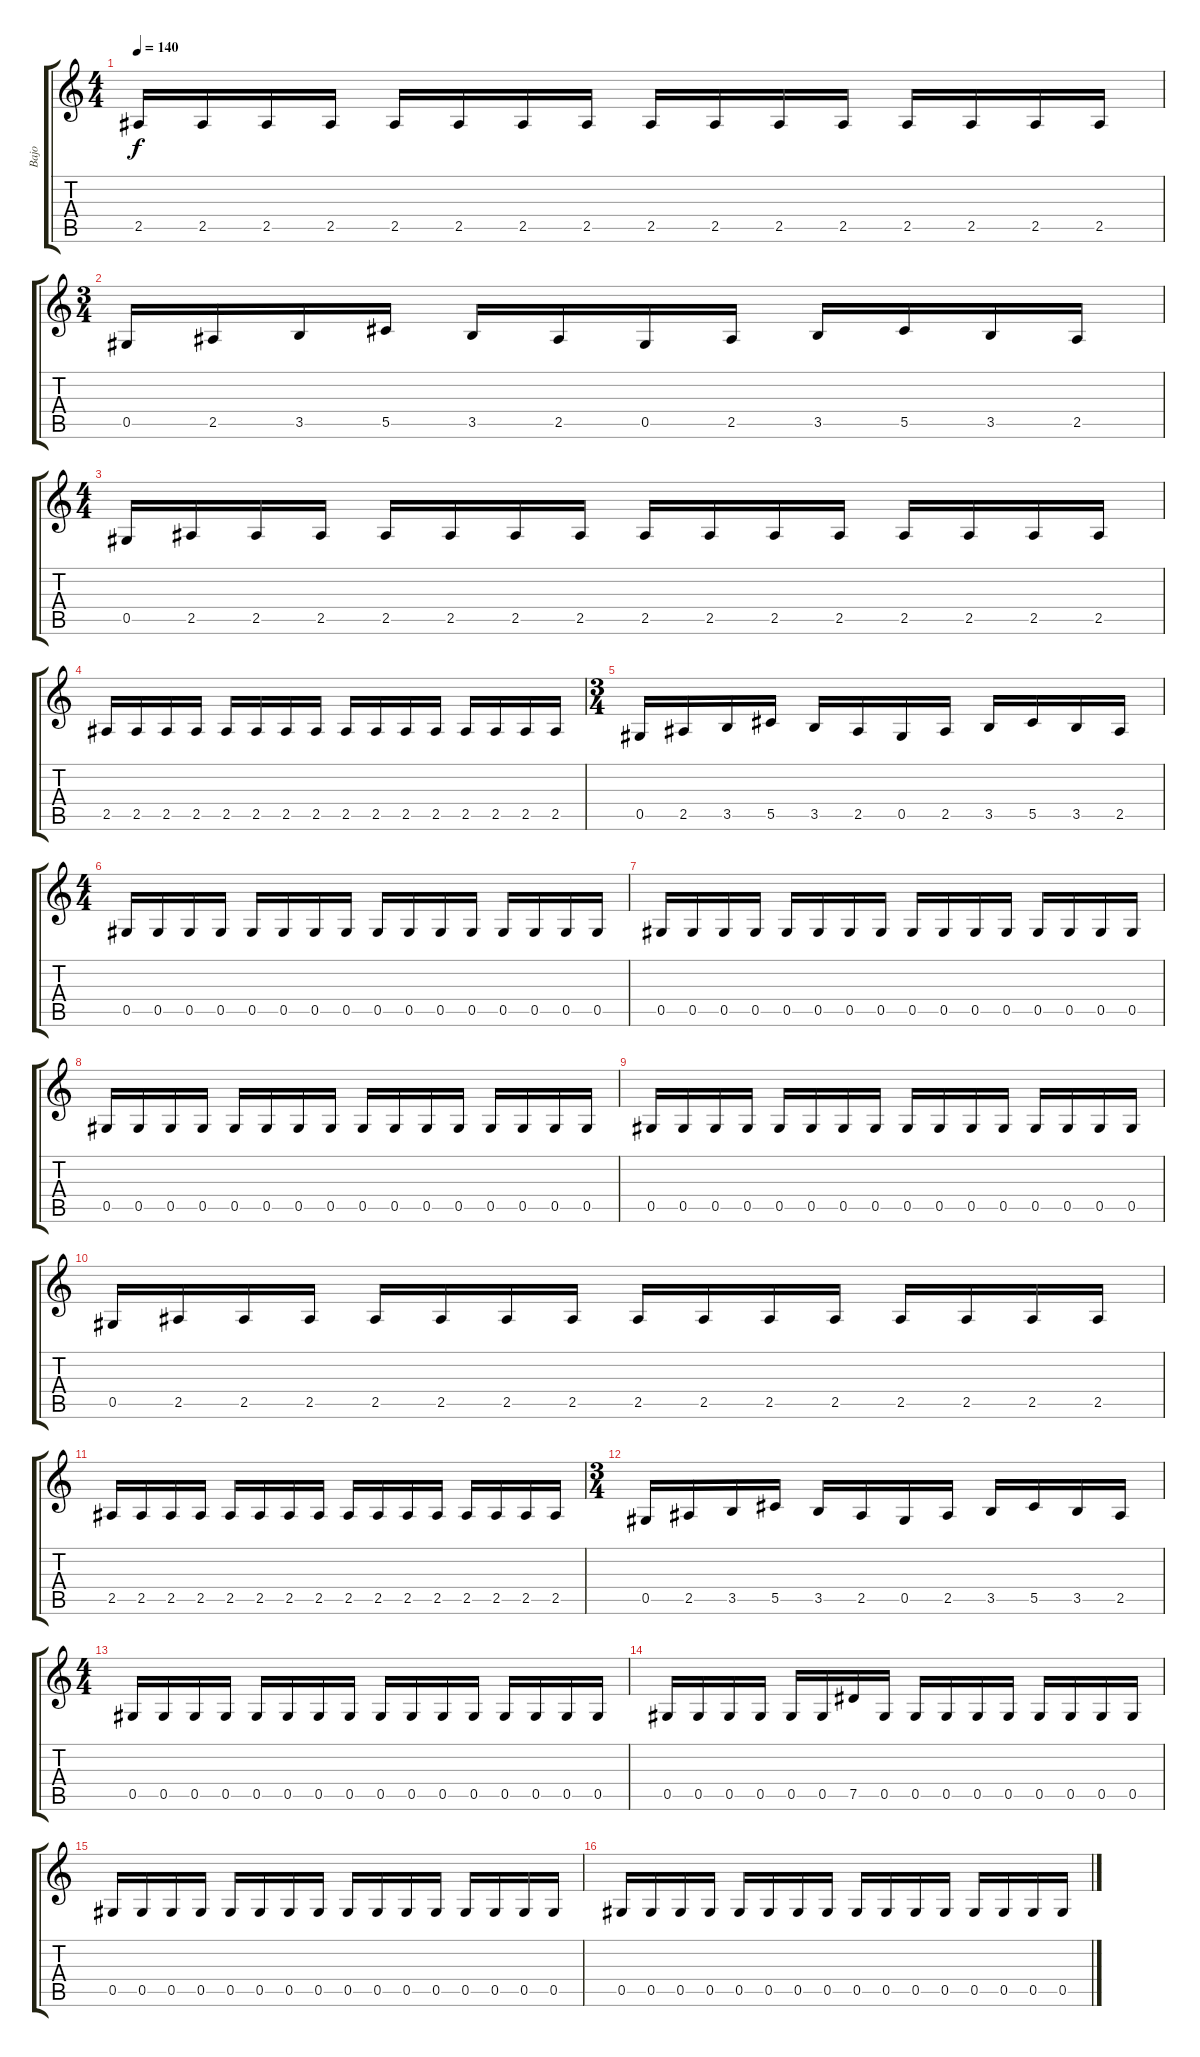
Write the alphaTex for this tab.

\track ("Bajo" "Bajo") {instrument electricbassfinger}
\staff {score tabs}
\tuning (Eb4 Bb3 Gb3 Db3 Ab2 Eb2) {hide}
\ts (4 4)
\tempo 140
\clef g2
\ks c
2.5.16{dy f} 2.5.16 2.5.16 2.5.16 2.5.16 2.5.16 2.5.16 2.5.16 2.5.16 2.5.16 2.5.16 2.5.16 2.5.16 2.5.16 2.5.16 2.5.16 |
\ts (3 4)
0.5.16 2.5.16 3.5.16 5.5.16 3.5.16 2.5.16 0.5.16 2.5.16 3.5.16 5.5.16 3.5.16 2.5.16 |
\ts (4 4)
0.5.16 2.5.16 2.5.16 2.5.16 2.5.16 2.5.16 2.5.16 2.5.16 2.5.16 2.5.16 2.5.16 2.5.16 2.5.16 2.5.16 2.5.16 2.5.16 |
2.5.16 2.5.16 2.5.16 2.5.16 2.5.16 2.5.16 2.5.16 2.5.16 2.5.16 2.5.16 2.5.16 2.5.16 2.5.16 2.5.16 2.5.16 2.5.16 |
\ts (3 4)
0.5.16 2.5.16 3.5.16 5.5.16 3.5.16 2.5.16 0.5.16 2.5.16 3.5.16 5.5.16 3.5.16 2.5.16 |
\ts (4 4)
0.5.16 0.5.16 0.5.16 0.5.16 0.5.16 0.5.16 0.5.16 0.5.16 0.5.16 0.5.16 0.5.16 0.5.16 0.5.16 0.5.16 0.5.16 0.5.16 |
0.5.16 0.5.16 0.5.16 0.5.16 0.5.16 0.5.16 0.5.16 0.5.16 0.5.16 0.5.16 0.5.16 0.5.16 0.5.16 0.5.16 0.5.16 0.5.16 |
0.5.16 0.5.16 0.5.16 0.5.16 0.5.16 0.5.16 0.5.16 0.5.16 0.5.16 0.5.16 0.5.16 0.5.16 0.5.16 0.5.16 0.5.16 0.5.16 |
0.5.16 0.5.16 0.5.16 0.5.16 0.5.16 0.5.16 0.5.16 0.5.16 0.5.16 0.5.16 0.5.16 0.5.16 0.5.16 0.5.16 0.5.16 0.5.16 |
0.5.16 2.5.16 2.5.16 2.5.16 2.5.16 2.5.16 2.5.16 2.5.16 2.5.16 2.5.16 2.5.16 2.5.16 2.5.16 2.5.16 2.5.16 2.5.16 |
2.5.16 2.5.16 2.5.16 2.5.16 2.5.16 2.5.16 2.5.16 2.5.16 2.5.16 2.5.16 2.5.16 2.5.16 2.5.16 2.5.16 2.5.16 2.5.16 |
\ts (3 4)
0.5.16 2.5.16 3.5.16 5.5.16 3.5.16 2.5.16 0.5.16 2.5.16 3.5.16 5.5.16 3.5.16 2.5.16 |
\ts (4 4)
0.5.16 0.5.16 0.5.16 0.5.16 0.5.16 0.5.16 0.5.16 0.5.16 0.5.16 0.5.16 0.5.16 0.5.16 0.5.16 0.5.16 0.5.16 0.5.16 |
0.5.16 0.5.16 0.5.16 0.5.16 0.5.16 0.5.16 7.5.16 0.5.16 0.5.16 0.5.16 0.5.16 0.5.16 0.5.16 0.5.16 0.5.16 0.5.16 |
0.5.16 0.5.16 0.5.16 0.5.16 0.5.16 0.5.16 0.5.16 0.5.16 0.5.16 0.5.16 0.5.16 0.5.16 0.5.16 0.5.16 0.5.16 0.5.16 |
0.5.16 0.5.16 0.5.16 0.5.16 0.5.16 0.5.16 0.5.16 0.5.16 0.5.16 0.5.16 0.5.16 0.5.16 0.5.16 0.5.16 0.5.16 0.5.16
